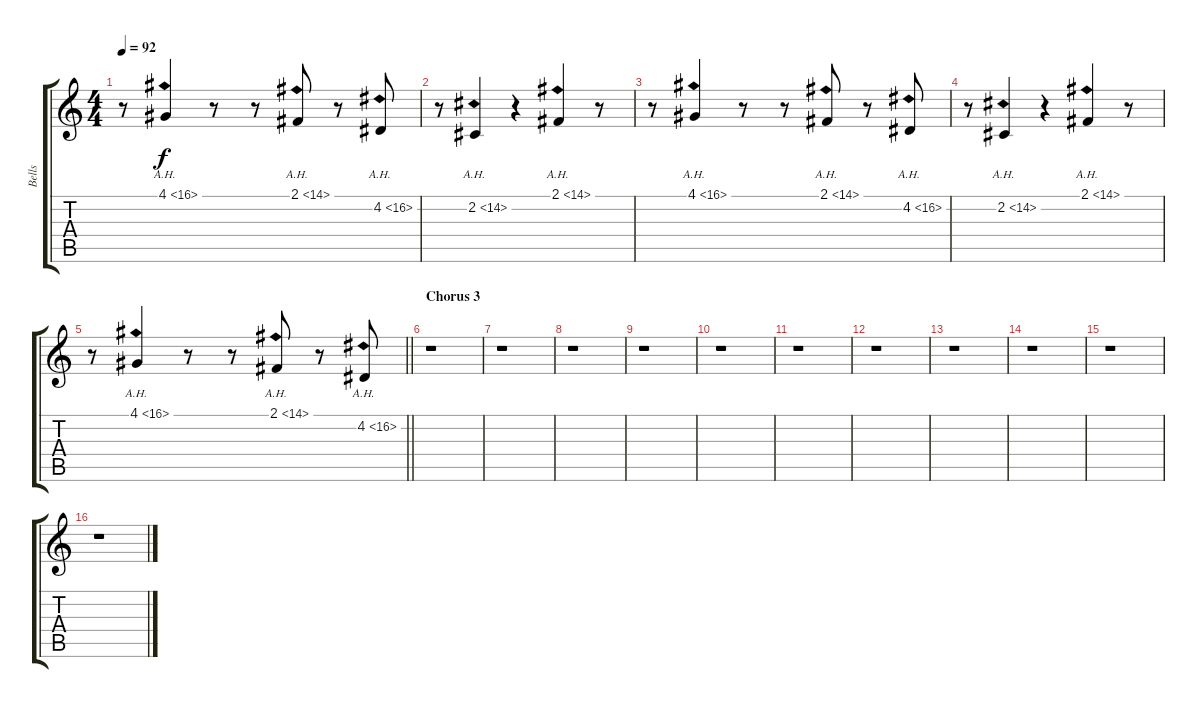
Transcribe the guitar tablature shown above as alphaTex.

\track ("Bells" "Bells") {instrument vibraphone}
\staff {score tabs}
\tuning (E4 B3 G3 D3 A2 E2) {hide}
\ts (4 4)
\tempo 92
\clef g2
\ks c
r.8{dy f} 4.1{ah 12}.4 r.8 r.8 2.1{ah 12}.8 r.8 4.2{ah 12}.8 |
r.8 2.2{ah 12}.4 r.4 2.1{ah 12}.4 r.8 |
r.8 4.1{ah 12}.4 r.8 r.8 2.1{ah 12}.8 r.8 4.2{ah 12}.8 |
r.8 2.2{ah 12}.4 r.4 2.1{ah 12}.4 r.8 |
\barLineRight lightlight
r.8 4.1{ah 12}.4 r.8 r.8 2.1{ah 12}.8 r.8 4.2{ah 12}.8 |
\section ("" "Chorus 3")
r.1 |
r.1 |
r.1 |
r.1 |
r.1 |
r.1 |
r.1 |
r.1 |
r.1 |
r.1 |
r.1
